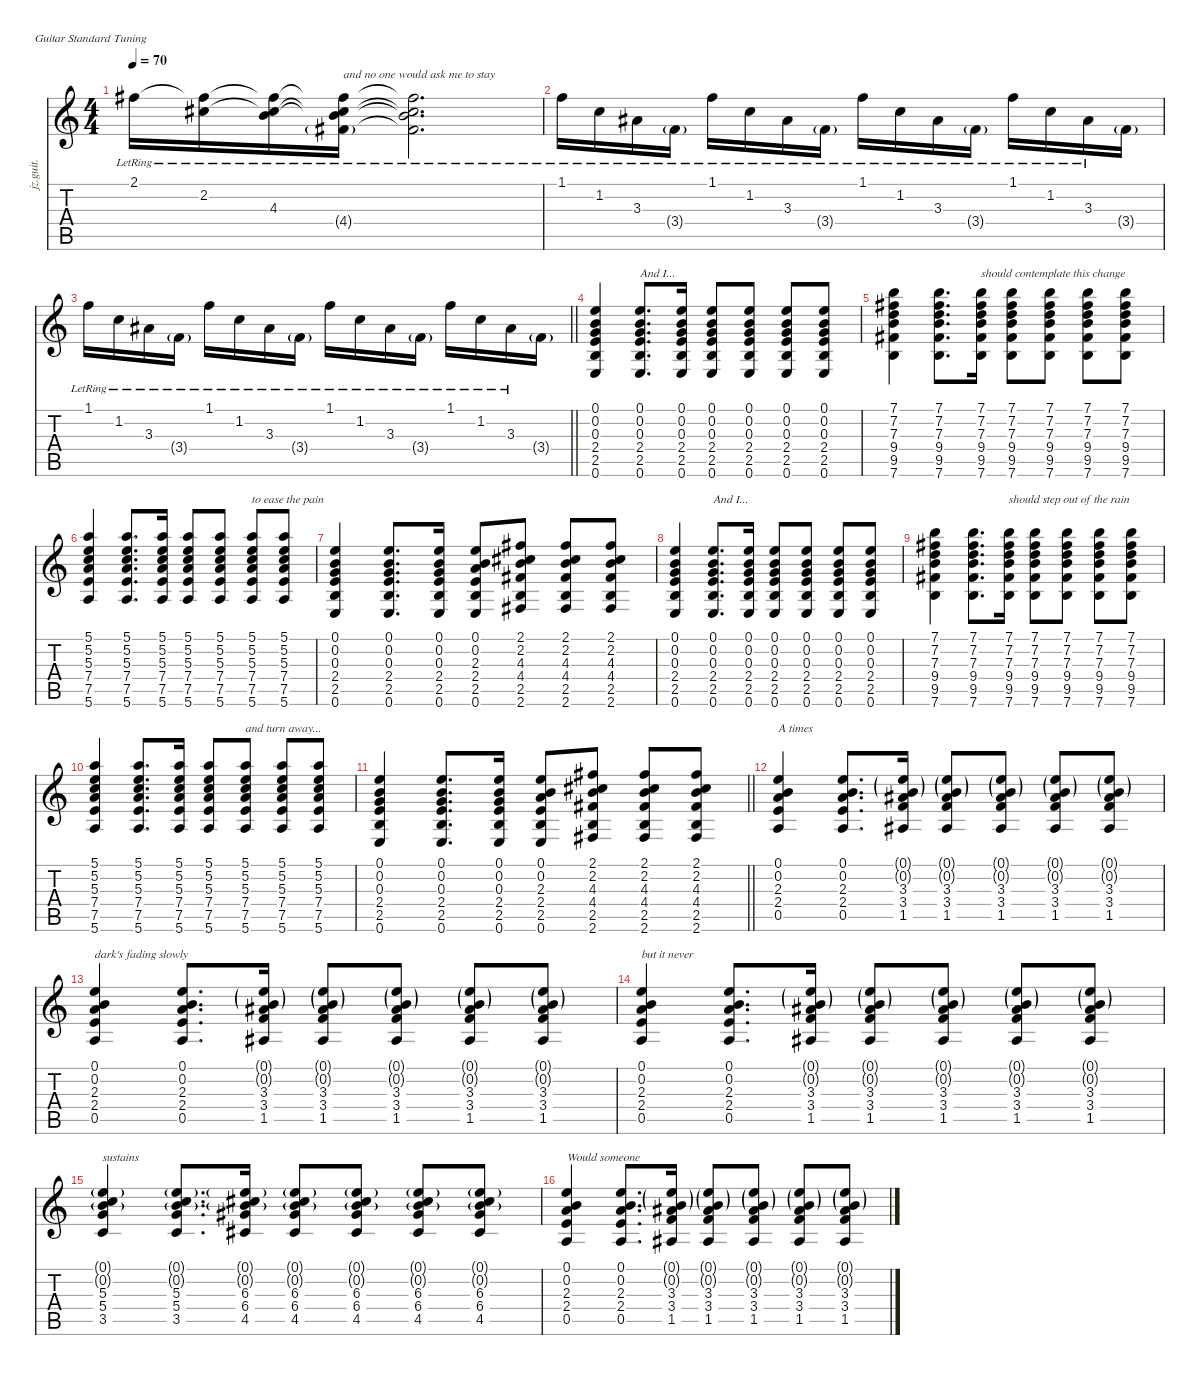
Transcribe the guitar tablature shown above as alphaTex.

\defaultSystemsLayout 4
\hideDynamics
\bracketExtendMode nobrackets
\otherSystemsTrackNameOrientation horizontal
\track ("Guitar 1" "jz.guit.") {defaultSystemsLayout 4 mute instrument electricguitarjazz}
\staff {score tabs}
\tuning (E4 B3 G3 D3 A2 E2)
\ts (4 4)
\tempo 70
\clef g2
\ks c
2.1{lr acc #}.16{dy f beam Down} (2.2{lr acc #} 2.1{lr t acc #}).16{beam Down} (4.3{lr} 2.1{t acc #} 2.2{lr t acc #}).16{beam Down} (4.4{g lr acc #} 2.1{t acc #} 2.2{t acc #} 4.3{lr t}).16{txt "and no one would ask me to stay" dy mf beam Down} (2.1{t acc #} 2.2{t acc #} 4.3{lr t} 4.4{lr t acc #}).2{d dy f beam Down} |
1.1{lr}.16{beam Down} 1.2{lr}.16{beam Down} 3.3{lr acc #}.16{beam Down} 3.4{g lr}.16{dy mf beam Down} 1.1{lr}.16{dy f beam Down} 1.2{lr}.16{beam Down} 3.3{lr acc #}.16{beam Down} 3.4{g lr}.16{dy mf beam Down} 1.1{lr}.16{dy f beam Down} 1.2{lr}.16{beam Down} 3.3{lr acc #}.16{beam Down} 3.4{g lr}.16{dy mf beam Down} 1.1{lr}.16{dy f beam Down} 1.2{lr}.16{beam Down} 3.3{lr acc #}.16{beam Down} 3.4{g}.16{dy mf beam Down} |
\barLineRight lightlight
1.1{lr}.16{dy f beam Down} 1.2{lr}.16{beam Down} 3.3{lr acc #}.16{beam Down} 3.4{g lr}.16{dy mf beam Down} 1.1{lr}.16{dy f beam Down} 1.2{lr}.16{beam Down} 3.3{lr acc #}.16{beam Down} 3.4{g lr}.16{dy mf beam Down} 1.1{lr}.16{dy f beam Down} 1.2{lr}.16{beam Down} 3.3{lr acc #}.16{beam Down} 3.4{g lr}.16{dy mf beam Down} 1.1{lr}.16{dy f beam Down} 1.2{lr}.16{beam Down} 3.3{lr acc #}.16{beam Down} 3.4{g}.16{dy mf beam Down} |
(0.1 0.2 0.3 2.4 2.5 0.6).4{dy f instrument acousticguitarsteel beam Up} (0.1 0.2 0.3 2.4 2.5 0.6).8{d txt "And I..." beam Up} (0.1 0.2 0.3 2.4 2.5 0.6).16{beam Up} (0.1 0.2 0.3 2.4 2.5 0.6).8{beam Up} (0.1 0.2 0.3 2.4 2.5 0.6).8{beam Up} (0.1 0.2 0.3 2.4 2.5 0.6).8{beam Up} (0.1 0.2 0.3 2.4 2.5 0.6).8{beam Up} |
(7.1 7.2{acc #} 7.3 9.4 9.5{acc #} 7.6).4{beam Down} (7.1 7.2{acc #} 7.3 9.4 9.5{acc #} 7.6).8{d beam Down} (7.1 7.2{acc #} 7.3 9.4 9.5{acc #} 7.6).16{txt "should contemplate this change" beam Down} (7.1 7.2{acc #} 7.3 9.4 9.5{acc #} 7.6).8{beam Down} (7.1 7.2{acc #} 7.3 9.4 9.5{acc #} 7.6).8{beam Down} (7.1 7.2{acc #} 7.3 9.4 9.5{acc #} 7.6).8{beam Down} (7.1 7.2{acc #} 7.3 9.4 9.5{acc #} 7.6).8{beam Down} |
(5.1 5.2 5.3 7.4 7.5 5.6).4{beam Up} (5.1 5.2 5.3 7.4 7.5 5.6).8{d beam Up} (5.1 5.2 5.3 7.4 7.5 5.6).16{beam Up} (5.1 5.2 5.3 7.4 7.5 5.6).8{beam Up} (5.1 5.2 5.3 7.4 7.5 5.6).8{beam Up} (5.1 5.2 5.3 7.4 7.5 5.6).8{txt "to ease the pain" beam Up} (5.1 5.2 5.3 7.4 7.5 5.6).8{beam Up} |
(0.1 0.2 0.3 2.4 2.5 0.6).4{beam Up} (0.1 0.2 0.3 2.4 2.5 0.6).8{d beam Up} (0.1 0.2 0.3 2.4 2.5 0.6).16{beam Up} (0.1 0.2 2.3 2.4 2.5 0.6).8{beam Up} (2.1{acc #} 2.2{acc #} 4.3 4.4{acc #} 2.5 2.6{acc #}).8{beam Up} (2.1{acc #} 2.2{acc #} 4.3 4.4{acc #} 2.5 2.6{acc #}).8{beam Up} (2.1{acc #} 2.2{acc #} 4.3 4.4{acc #} 2.5 2.6{acc #}).8{beam Up} |
(0.1 0.2 0.3 2.4 2.5 0.6).4{beam Up} (0.1 0.2 0.3 2.4 2.5 0.6).8{d txt "And I..." beam Up} (0.1 0.2 0.3 2.4 2.5 0.6).16{beam Up} (0.1 0.2 0.3 2.4 2.5 0.6).8{beam Up} (0.1 0.2 0.3 2.4 2.5 0.6).8{beam Up} (0.1 0.2 0.3 2.4 2.5 0.6).8{beam Up} (0.1 0.2 0.3 2.4 2.5 0.6).8{beam Up} |
(7.1 7.2{acc #} 7.3 9.4 9.5{acc #} 7.6).4{beam Down} (7.1 7.2{acc #} 7.3 9.4 9.5{acc #} 7.6).8{d beam Down} (7.1 7.2{acc #} 7.3 9.4 9.5{acc #} 7.6).16{txt "should step out of the rain" beam Down} (7.1 7.2{acc #} 7.3 9.4 9.5{acc #} 7.6).8{beam Down} (7.1 7.2{acc #} 7.3 9.4 9.5{acc #} 7.6).8{beam Down} (7.1 7.2{acc #} 7.3 9.4 9.5{acc #} 7.6).8{beam Down} (7.1 7.2{acc #} 7.3 9.4 9.5{acc #} 7.6).8{beam Down} |
(5.1 5.2 5.3 7.4 7.5 5.6).4{beam Up} (5.1 5.2 5.3 7.4 7.5 5.6).8{d beam Up} (5.1 5.2 5.3 7.4 7.5 5.6).16{beam Up} (5.1 5.2 5.3 7.4 7.5 5.6).8{beam Up} (5.1 5.2 5.3 7.4 7.5 5.6).8{txt "and turn away..." beam Up} (5.1 5.2 5.3 7.4 7.5 5.6).8{beam Up} (5.1 5.2 5.3 7.4 7.5 5.6).8{beam Up} |
\barLineRight lightlight
(0.1 0.2 0.3 2.4 2.5 0.6).4{beam Up} (0.1 0.2 0.3 2.4 2.5 0.6).8{d beam Up} (0.1 0.2 0.3 2.4 2.5 0.6).16{beam Up} (0.1 0.2 2.3 2.4 2.5 0.6).8{beam Up} (2.1{acc #} 2.2{acc #} 4.3 4.4{acc #} 2.5 2.6{acc #}).8{beam Up} (2.1{acc #} 2.2{acc #} 4.3 4.4{acc #} 2.5 2.6{acc #}).8{beam Up} (2.1{acc #} 2.2{acc #} 4.3 4.4{acc #} 2.5 2.6{acc #}).8{beam Up} |
(0.1 0.2 2.3 2.4 0.5).4{txt "A times" beam Up} (0.1 0.2 2.3 2.4 0.5).8{d beam Up} (0.1{g} 0.2{g} 3.3{acc #} 3.4 1.5{acc #}).16{beam Up} (0.1{g} 0.2{g} 3.3{acc #} 3.4 1.5{acc #}).8{beam Up} (0.1{g} 0.2{g} 3.3{acc #} 3.4 1.5{acc #}).8{beam Up} (0.1{g} 0.2{g} 3.3{acc #} 3.4 1.5{acc #}).8{beam Up} (0.1{g} 0.2{g} 3.3{acc #} 3.4 1.5{acc #}).8{beam Up} |
(0.1 0.2 2.3 2.4 0.5).4{txt "dark's fading slowly" beam Up} (0.1 0.2 2.3 2.4 0.5).8{d beam Up} (0.1{g} 0.2{g} 3.3{acc #} 3.4 1.5{acc #}).16{beam Up} (0.1{g} 0.2{g} 3.3{acc #} 3.4 1.5{acc #}).8{beam Up} (0.1{g} 0.2{g} 3.3{acc #} 3.4 1.5{acc #}).8{beam Up} (0.1{g} 0.2{g} 3.3{acc #} 3.4 1.5{acc #}).8{beam Up} (0.1{g} 0.2{g} 3.3{acc #} 3.4 1.5{acc #}).8{beam Up} |
(0.1 0.2 2.3 2.4 0.5).4{txt "but it never" beam Up} (0.1 0.2 2.3 2.4 0.5).8{d beam Up} (0.1{g} 0.2{g} 3.3{acc #} 3.4 1.5{acc #}).16{beam Up} (0.1{g} 0.2{g} 3.3{acc #} 3.4 1.5{acc #}).8{beam Up} (0.1{g} 0.2{g} 3.3{acc #} 3.4 1.5{acc #}).8{beam Up} (0.1{g} 0.2{g} 3.3{acc #} 3.4 1.5{acc #}).8{beam Up} (0.1{g} 0.2{g} 3.3{acc #} 3.4 1.5{acc #}).8{beam Up} |
(0.1{g} 0.2{g} 5.3 5.4 3.5).4{txt "sustains" beam Up} (0.1{g} 0.2{g} 5.3 5.4 3.5).8{d beam Up} (0.1{g} 0.2{g} 6.3{acc #} 6.4{acc #} 4.5{acc #}).16{beam Up} (0.1{g} 0.2{g} 6.3{acc #} 6.4{acc #} 4.5{acc #}).8{beam Up} (0.1{g} 0.2{g} 6.3{acc #} 6.4{acc #} 4.5{acc #}).8{beam Up} (0.1{g} 0.2{g} 6.3{acc #} 6.4{acc #} 4.5{acc #}).8{beam Up} (0.1{g} 0.2{g} 6.3{acc #} 6.4{acc #} 4.5{acc #}).8{beam Up} |
(0.1 0.2 2.3 2.4 0.5).4{txt "Would someone" beam Up} (0.1 0.2 2.3 2.4 0.5).8{d beam Up} (0.1{g} 0.2{g} 3.3{acc #} 3.4 1.5{acc #}).16{beam Up} (0.1{g} 0.2{g} 3.3{acc #} 3.4 1.5{acc #}).8{beam Up} (0.1{g} 0.2{g} 3.3{acc #} 3.4 1.5{acc #}).8{beam Up} (0.1{g} 0.2{g} 3.3{acc #} 3.4 1.5{acc #}).8{beam Up} (0.1{g} 0.2{g} 3.3{acc #} 3.4 1.5{acc #}).8{beam Up}
